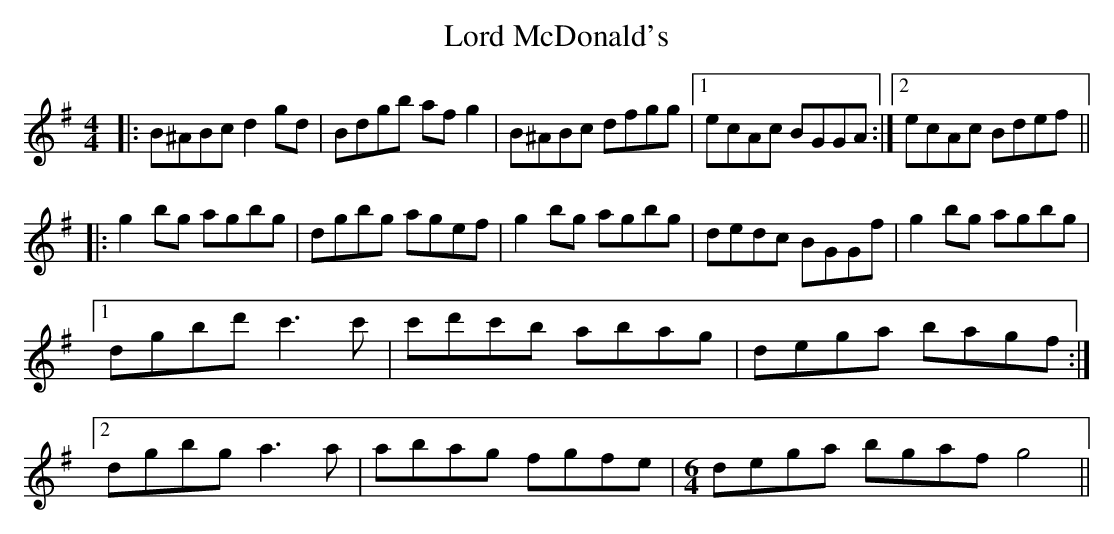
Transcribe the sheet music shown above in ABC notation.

X:1
T: Lord McDonald's
M: 4/4
L: 1/8
K: Gmaj
|: B^ABc d2 gd | Bdgb af g2 | B^ABc dfgg |1 ecAc BGGA :|2 ecAc Bdef ||
|: g2 bg agbg | dgbg agef | g2 bg agbg | dedc BGGf | g2 bg agbg |
[1 dgbd' c'3 c' | c'd'c'b abag | dega bagf :|
[2 dgbg a3 a | abag fgfe |[M:6/4]dega bgaf g4 ||
